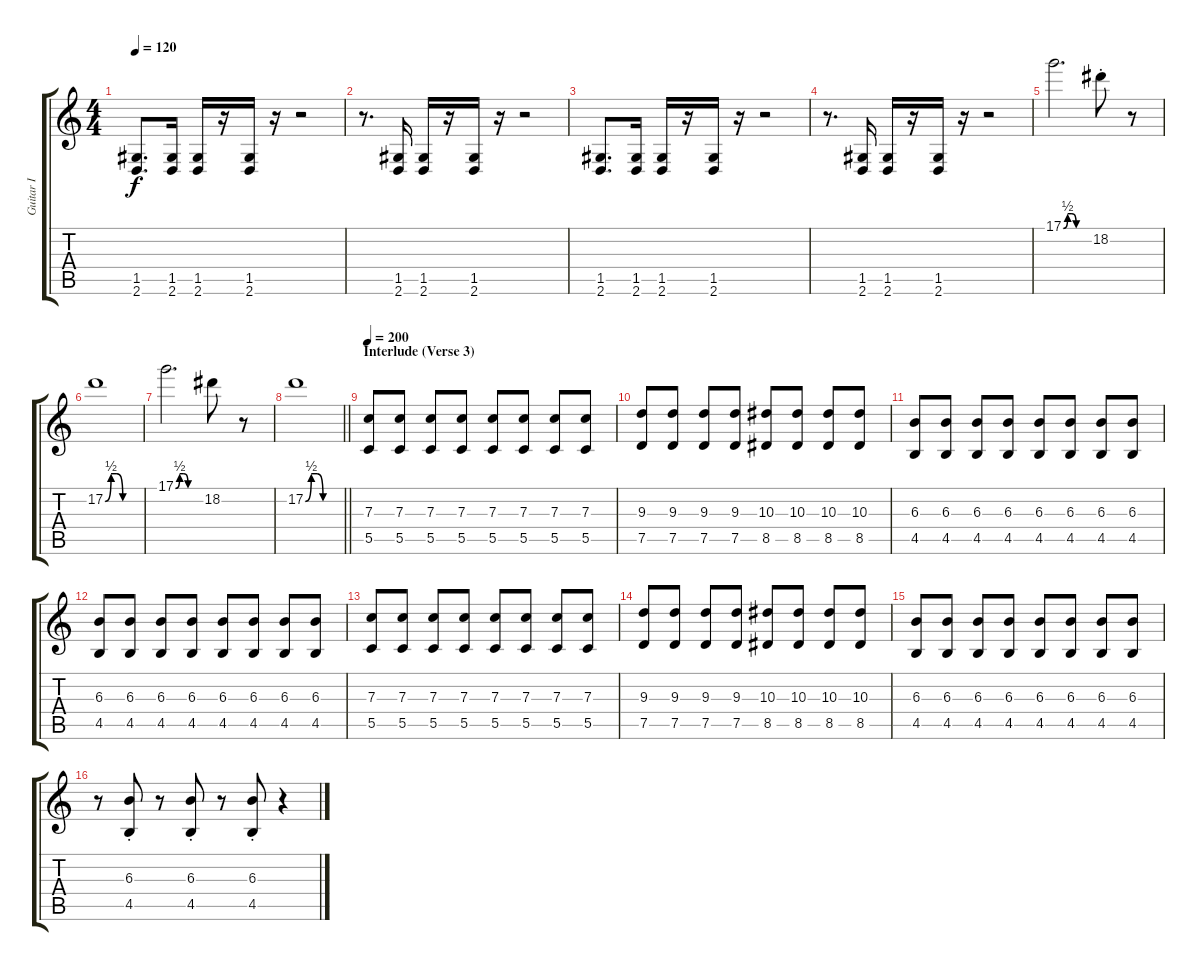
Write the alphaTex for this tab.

\track ("Guitar I" "Guitar I") {instrument distortionguitar}
\staff {score tabs}
\tuning (D4 A3 F3 C3 G2 C2) {hide}
\ts (4 4)
\tempo 120
\clef g2
\ks c
(1.5 2.6).8{d dy f} (1.5 2.6).16 (1.5 2.6).16 r.16 (1.5 2.6).16 r.16 r.2 |
r.8{d} (1.5 2.6).16 (1.5 2.6).16 r.16 (1.5 2.6).16 r.16 r.2 |
(1.5 2.6).8{d} (1.5 2.6).16 (1.5 2.6).16 r.16 (1.5 2.6).16 r.16 r.2 |
r.8{d} (1.5 2.6).16 (1.5 2.6).16 r.16 (1.5 2.6).16 r.16 r.2 |
17.1{be (custom 0 0 10 2 20 2 30 0 60 0)}.2{d} 18.2{st}.8 r.8 |
17.2{be (custom 0 0 10 2 20 2 30 0 60 0)}.1 |
17.1{be (custom 0 0 10 2 20 2 30 0 60 0)}.2{d} 18.2.8 r.8 |
\barLineRight lightlight
17.2{be (custom 0 0 10 2 20 2 30 0 60 0)}.1 |
\section ("" "Interlude (Verse 3)")
\tempo 200
(7.3 5.5).8 (7.3 5.5).8 (7.3 5.5).8 (7.3 5.5).8 (7.3 5.5).8 (7.3 5.5).8 (7.3 5.5).8 (7.3 5.5).8 |
(9.3 7.5).8 (9.3 7.5).8 (9.3 7.5).8 (9.3 7.5).8 (10.3 8.5).8 (10.3 8.5).8 (10.3 8.5).8 (10.3 8.5).8 |
(6.3 4.5).8 (6.3 4.5).8 (6.3 4.5).8 (6.3 4.5).8 (6.3 4.5).8 (6.3 4.5).8 (6.3 4.5).8 (6.3 4.5).8 |
(6.3 4.5).8 (6.3 4.5).8 (6.3 4.5).8 (6.3 4.5).8 (6.3 4.5).8 (6.3 4.5).8 (6.3 4.5).8 (6.3 4.5).8 |
(7.3 5.5).8 (7.3 5.5).8 (7.3 5.5).8 (7.3 5.5).8 (7.3 5.5).8 (7.3 5.5).8 (7.3 5.5).8 (7.3 5.5).8 |
(9.3 7.5).8 (9.3 7.5).8 (9.3 7.5).8 (9.3 7.5).8 (10.3 8.5).8 (10.3 8.5).8 (10.3 8.5).8 (10.3 8.5).8 |
(6.3 4.5).8 (6.3 4.5).8 (6.3 4.5).8 (6.3 4.5).8 (6.3 4.5).8 (6.3 4.5).8 (6.3 4.5).8 (6.3 4.5).8 |
r.8 (6.3{st} 4.5{st}).8 r.8 (6.3{st} 4.5{st}).8 r.8 (6.3{st} 4.5{st}).8 r.4
